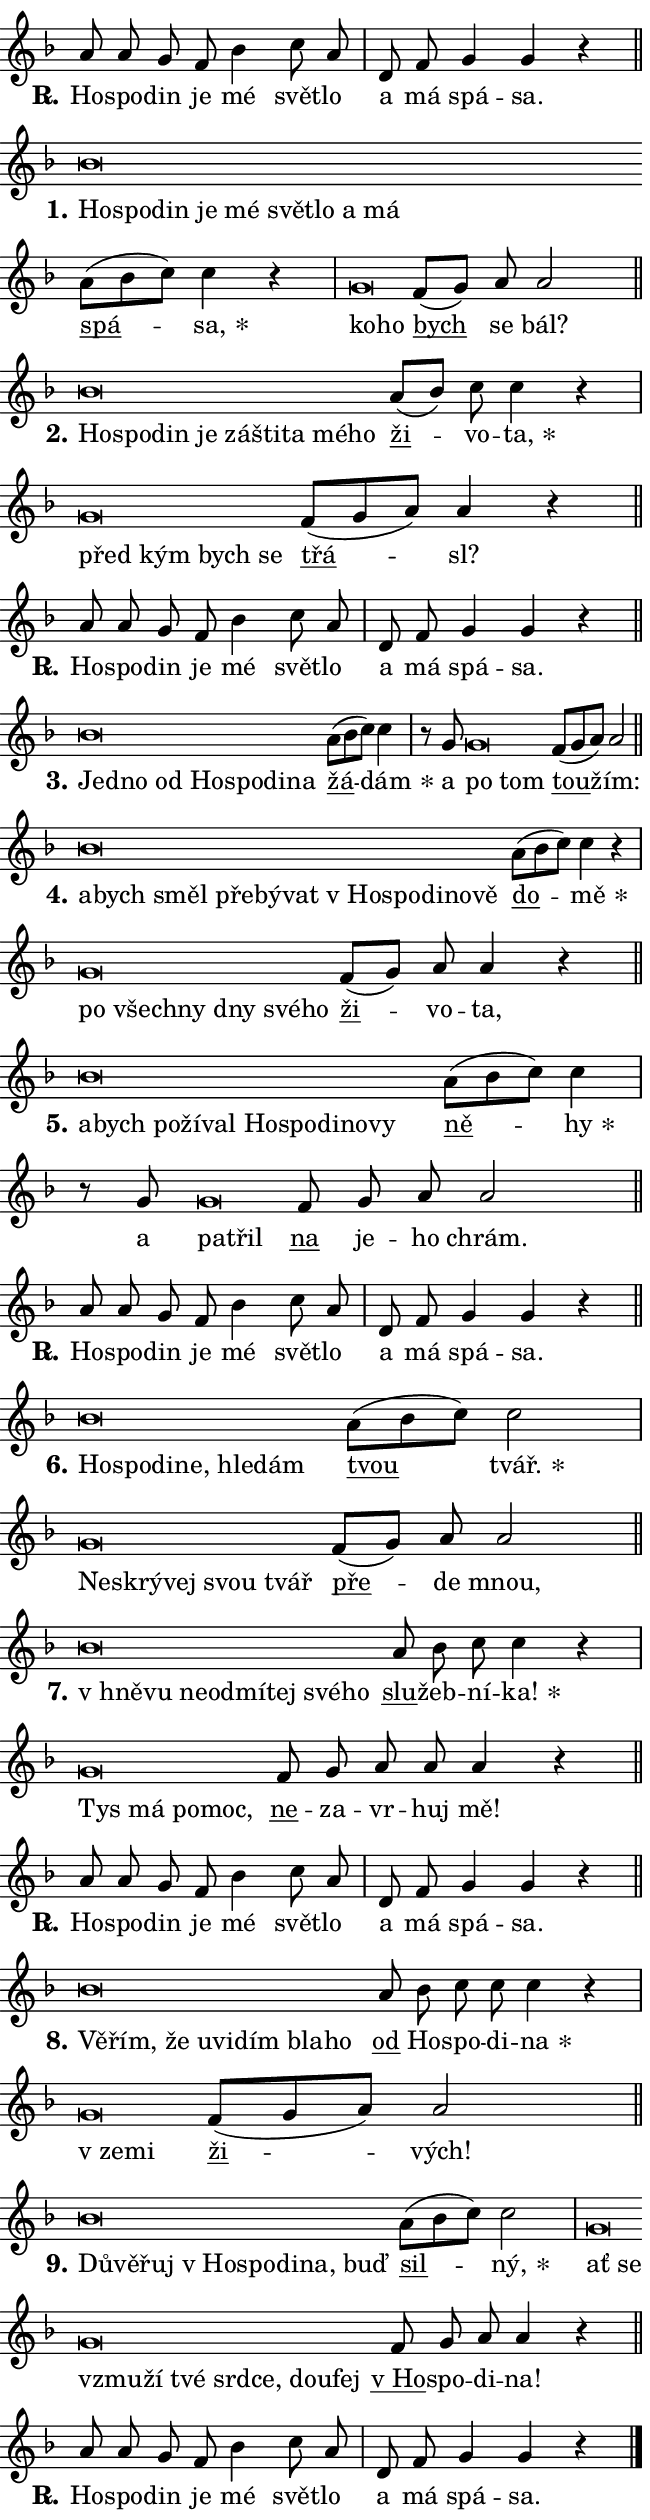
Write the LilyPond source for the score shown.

\version "2.24.0"
\header { tagline = "" }
\paper {
  indent = 0\cm
  top-margin = 0\cm
  right-margin = 0.13\cm % to fit lyric hyphens
  bottom-margin = 0\cm
  left-margin = 0\cm
  paper-width = 11\cm
  page-breaking = #ly:one-page-breaking
  system-system-spacing.basic-distance = #11
  score-system-spacing.basic-distance = #11
  ragged-last = ##f
}


%% Author: Thomas Morley
%% https://lists.gnu.org/archive/html/lilypond-user/2020-05/msg00002.html
#(define (line-position grob)
"Returns position of @var[grob} in current system:
   @code{'start}, if at first time-step
   @code{'end}, if at last time-step
   @code{'middle} otherwise
"
  (let* ((col (ly:item-get-column grob))
         (ln (ly:grob-object col 'left-neighbor))
         (rn (ly:grob-object col 'right-neighbor))
         (col-to-check-left (if (ly:grob? ln) ln col))
         (col-to-check-right (if (ly:grob? rn) rn col))
         (break-dir-left
           (and
             (ly:grob-property col-to-check-left 'non-musical #f)
             (ly:item-break-dir col-to-check-left)))
         (break-dir-right
           (and
             (ly:grob-property col-to-check-right 'non-musical #f)
             (ly:item-break-dir col-to-check-right))))
        (cond ((eqv? 1 break-dir-left) 'start)
              ((eqv? -1 break-dir-right) 'end)
              (else 'middle))))

#(define (tranparent-at-line-position vctor)
  (lambda (grob)
  "Relying on @code{line-position} select the relevant enry from @var{vctor}.
Used to determine transparency,"
    (case (line-position grob)
      ((end) (not (vector-ref vctor 0)))
      ((middle) (not (vector-ref vctor 1)))
      ((start) (not (vector-ref vctor 2))))))

noteHeadBreakVisibility =
#(define-music-function (break-visibility)(vector?)
"Makes @code{NoteHead}s transparent relying on @var{break-visibility}"
#{
  \override NoteHead.transparent =
    #(tranparent-at-line-position break-visibility)
#})

#(define delete-ledgers-for-transparent-note-heads
  (lambda (grob)
    "Reads whether a @code{NoteHead} is transparent.
If so this @code{NoteHead} is removed from @code{'note-heads} from
@var{grob}, which is supposed to be @code{LedgerLineSpanner}.
As a result ledgers are not printed for this @code{NoteHead}"
    (let* ((nhds-array (ly:grob-object grob 'note-heads))
           (nhds-list
             (if (ly:grob-array? nhds-array)
                 (ly:grob-array->list nhds-array)
                 '()))
           ;; Relies on the transparent-property being done before
           ;; Staff.LedgerLineSpanner.after-line-breaking is executed.
           ;; This is fragile ...
           (to-keep
             (remove
               (lambda (nhd)
                 (ly:grob-property nhd 'transparent #f))
               nhds-list)))
      ;; TODO find a better method to iterate over grob-arrays, similiar
      ;; to filter/remove etc for lists
      ;; For now rebuilt from scratch
      (set! (ly:grob-object grob 'note-heads)  '())
      (for-each
        (lambda (nhd)
          (ly:pointer-group-interface::add-grob grob 'note-heads nhd))
        to-keep))))

squashNotes = {
  \override NoteHead.X-extent = #'(-0.2 . 0.2)
  \override NoteHead.Y-extent = #'(-0.75 . 0)
  \override NoteHead.stencil =
    #(lambda (grob)
       (let ((pos (ly:grob-property grob 'staff-position)))
         (begin
           (if (< pos -7) (display "ERROR: Lower brevis then expected\n") (display ""))
           (if (<= pos -6) ly:text-interface::print ly:note-head::print))))
}
unSquashNotes = {
  \revert NoteHead.X-extent
  \revert NoteHead.Y-extent
  \revert NoteHead.stencil
}

hideNotes = \noteHeadBreakVisibility #begin-of-line-visible
unHideNotes = \noteHeadBreakVisibility #all-visible

% work-around for resetting accidentals
% https://lilypond.org/doc/v2.23/Documentation/notation/displaying-rhythms#unmetered-music
cadenzaMeasure = {
  \cadenzaOff
  \partial 1024 s1024
  \cadenzaOn
}

#(define-markup-command (accent layout props text) (markup?)
  "Underline accented syllable"
  (interpret-markup layout props
    #{\markup \override #'(offset . 4.3) \underline { #text }#}))

responsum = \markup \concat {
  "R" \hspace #-1.05 \path #0.1 #'((moveto 0 0.07) (lineto 0.9 0.8)) \hspace #0.05 "."
}

spaceSize = #0.6828661417322834 % exact space size for TeX Gyre Schola

\layout {
  \context {
    \Staff
    \remove "Time_signature_engraver"
    \override LedgerLineSpanner.after-line-breaking = #delete-ledgers-for-transparent-note-heads
  }
  \context {
    \Lyrics {
      \override LyricSpace.minimum-distance = \spaceSize
      \override LyricText.font-name = #"TeX Gyre Schola"
      \override LyricText.font-size = 1
      \override StanzaNumber.font-name = #"TeX Gyre Schola Bold"
      \override StanzaNumber.font-size = 1
    }
  }
  \context {
    \Score 
    \override NoteHead.text =
      #(lambda (grob) 
        (let ((pos (ly:grob-property grob 'staff-position)))
          #{\markup {
            \combine
              \halign #-0.55 \raise #(if (= pos -6) 0 0.5) \override #'(thickness . 2) \draw-line #'(3.2 . 0)
              \musicglyph "noteheads.sM1"
          }#}))
  }
}

% magnetic-lyrics.ily
%
%   written by
%     Jean Abou Samra <jean@abou-samra.fr>
%     Werner Lemberg <wl@gnu.org>
%
%   adapted by
%     Jiri Hon <jiri.hon@gmail.com>
%
% Version 2022-Apr-15

% https://www.mail-archive.com/lilypond-user@gnu.org/msg149350.html

#(define (Left_hyphen_pointer_engraver context)
   "Collect syllable-hyphen-syllable occurrences in lyrics and store
them in properties.  This engraver only looks to the left.  For
example, if the lyrics input is @code{foo -- bar}, it does the
following.

@itemize @bullet
@item
Set the @code{text} property of the @code{LyricHyphen} grob between
@q{foo} and @q{bar} to @code{foo}.

@item
Set the @code{left-hyphen} property of the @code{LyricText} grob with
text @q{foo} to the @code{LyricHyphen} grob between @q{foo} and
@q{bar}.
@end itemize

Use this auxiliary engraver in combination with the
@code{lyric-@/text::@/apply-@/magnetic-@/offset!} hook."
   (let ((hyphen #f)
         (text #f))
     (make-engraver
      (acknowledgers
       ((lyric-syllable-interface engraver grob source-engraver)
        (set! text grob)))
      (end-acknowledgers
       ((lyric-hyphen-interface engraver grob source-engraver)
        ;(when (not (grob::has-interface grob 'lyric-space-interface))
          (set! hyphen grob)));)
      ((stop-translation-timestep engraver)
       (when (and text hyphen)
         (ly:grob-set-object! text 'left-hyphen hyphen))
       (set! text #f)
       (set! hyphen #f)))))

#(define (lyric-text::apply-magnetic-offset! grob)
   "If the space between two syllables is less than the value in
property @code{LyricText@/.details@/.squash-threshold}, move the right
syllable to the left so that it gets concatenated with the left
syllable.

Use this function as a hook for
@code{LyricText@/.after-@/line-@/breaking} if the
@code{Left_@/hyphen_@/pointer_@/engraver} is active."
   (let ((hyphen (ly:grob-object grob 'left-hyphen #f)))
     (when hyphen
       (let ((left-text (ly:spanner-bound hyphen LEFT)))
         (when (grob::has-interface left-text 'lyric-syllable-interface)
           (let* ((common (ly:grob-common-refpoint grob left-text X))
                  (this-x-ext (ly:grob-extent grob common X))
                  (left-x-ext
                   (begin
                     ;; Trigger magnetism for left-text.
                     (ly:grob-property left-text 'after-line-breaking)
                     (ly:grob-extent left-text common X)))
                  ;; `delta` is the gap width between two syllables.
                  (delta (- (interval-start this-x-ext)
                            (interval-end left-x-ext)))
                  (details (ly:grob-property grob 'details))
                  (threshold (assoc-get 'squash-threshold details 0.2)))
             (when (< delta threshold)
               (let* (;; We have to manipulate the input text so that
                      ;; ligatures crossing syllable boundaries are not
                      ;; disabled.  For languages based on the Latin
                      ;; script this is essentially a beautification.
                      ;; However, for non-Western scripts it can be a
                      ;; necessity.
                      (lt (ly:grob-property left-text 'text))
                      (rt (ly:grob-property grob 'text))
                      (is-space (grob::has-interface hyphen 'lyric-space-interface))
                      (space (if is-space " " ""))
                      (extra-delta (if is-space spaceSize 0))
                      ;; Append new syllable.
                      (ltrt-space (if (and (string? lt) (string? rt))
                                (string-append lt space rt)
                                (make-concat-markup (list lt space rt))))
                      ;; Right-align `ltrt` to the right side.
                      (ltrt-space-markup (grob-interpret-markup
                               grob
                               (make-translate-markup
                                (cons (interval-length this-x-ext) 0)
                                (make-right-align-markup ltrt-space)))))
                 (begin
                   ;; Don't print `left-text`.
                   (ly:grob-set-property! left-text 'stencil #f)
                   ;; Set text and stencil (which holds all collected
                   ;; syllables so far) and shift it to the left.
                   (ly:grob-set-property! grob 'text ltrt-space)
                   (ly:grob-set-property! grob 'stencil ltrt-space-markup)
                   (ly:grob-translate-axis! grob (- (- delta extra-delta)) X))))))))))


#(define (lyric-hyphen::displace-bounds-first grob)
   ;; Make very sure this callback isn't triggered too early.
   (let ((left (ly:spanner-bound grob LEFT))
         (right (ly:spanner-bound grob RIGHT)))
     (ly:grob-property left 'after-line-breaking)
     (ly:grob-property right 'after-line-breaking)
     (ly:lyric-hyphen::print grob)))

squashThreshold = #0.4

\layout {
  \context {
    \Lyrics
    \consists #Left_hyphen_pointer_engraver
    \override LyricText.after-line-breaking =
      #lyric-text::apply-magnetic-offset!
    \override LyricHyphen.stencil = #lyric-hyphen::displace-bounds-first
    \override LyricText.details.squash-threshold = \squashThreshold
    \override LyricHyphen.minimum-distance = 0
    \override LyricHyphen.minimum-length = \squashThreshold
  }
}

squashText = \override LyricText.details.squash-threshold = 9999
unSquashText = \override LyricText.details.squash-threshold = \squashThreshold

leftText = \override LyricText.self-alignment-X = #LEFT
unLeftText = \revert LyricText.self-alignment-X

starOffset = #(lambda (grob) 
                (let ((x_offset (ly:self-alignment-interface::aligned-on-x-parent grob)))
                  (if (= x_offset 0) 0 (+ x_offset 1.2))))

star = #(define-music-function (syllable)(string?)
"Append star separator at the end of a syllable"
#{
  \once \override LyricText.X-offset = #starOffset
  \lyricmode { \markup {
    #syllable
    \override #'((font-name . "TeX Gyre Schola Bold")) \hspace #0.2 \lower #0.65 \larger "*"
  } }
#})

starAccent = #(define-music-function (syllable)(string?)
"Append star separator at the end of a syllable and make accent"
#{
  \once \override LyricText.X-offset = #starOffset
  \lyricmode { \markup {
    \accent #syllable
    \override #'((font-name . "TeX Gyre Schola Bold")) \hspace #0.2 \lower #0.65 \larger "*"
  } }
#})

breath = #(define-music-function (syllable)(string?)
"Append breathing indicator at the end of a syllable"
#{
  \lyricmode { \markup { #syllable "+" } }
#})

optionalBreath = #(define-music-function (syllable)(string?)
"Append optional breathing indicator at the end of a syllable"
#{
  \lyricmode { \markup { #syllable "(+)" } }
#})


\score {
    <<
        \new Voice = "melody" { \cadenzaOn \key f \major \relative { a'8 a g f bes4 c8 a \cadenzaMeasure \bar "|" d, f \bar "" g4 g r \cadenzaMeasure \bar "||" \break } }
        \new Lyrics \lyricsto "melody" { \lyricmode { \set stanza = \responsum
Ho -- spo -- din je mé svět -- lo a má spá -- sa. } }
    >>
    \layout {}
}

\score {
    <<
        \new Voice = "melody" { \cadenzaOn \key f \major \relative { \squashNotes bes'\breve*1/16 \hideNotes \breve*1/16 \bar "" \breve*1/16 \bar "" \breve*1/16 \bar "" \breve*1/16 \bar "" \breve*1/16 \bar "" \breve*1/16 \bar "" \breve*1/16 \breve*1/16 \bar "" \unHideNotes \unSquashNotes \bar "" a8[( bes c)] c4 r \cadenzaMeasure \bar "|" \squashNotes g\breve*1/16 \hideNotes \breve*1/16 \bar "" \unHideNotes \unSquashNotes \bar "" f8[( g)] a a2 \cadenzaMeasure \bar "||" \break } }
        \new Lyrics \lyricsto "melody" { \lyricmode { \set stanza = "1."
\leftText Ho -- \squashText spo -- din je mé svět -- lo a má \unLeftText \unSquashText \markup \accent spá -- \star sa, \leftText ko -- \squashText ho \unLeftText \unSquashText \markup \accent bych se bál? } }
    >>
    \layout {}
}

\score {
    <<
        \new Voice = "melody" { \cadenzaOn \key f \major \relative { \squashNotes bes'\breve*1/16 \hideNotes \breve*1/16 \bar "" \breve*1/16 \bar "" \breve*1/16 \bar "" \breve*1/16 \bar "" \breve*1/16 \bar "" \breve*1/16 \bar "" \breve*1/16 \breve*1/16 \bar "" \unHideNotes \unSquashNotes \bar "" a8[( bes)] c c4 r \cadenzaMeasure \bar "|" \squashNotes g\breve*1/16 \hideNotes \breve*1/16 \bar "" \breve*1/16 \breve*1/16 \bar "" \unHideNotes \unSquashNotes \bar "" f8[( g a)] a4 r \cadenzaMeasure \bar "||" \break } }
        \new Lyrics \lyricsto "melody" { \lyricmode { \set stanza = "2."
\leftText Ho -- \squashText spo -- din je zá -- šti -- ta mé -- ho \unLeftText \unSquashText \markup \accent ži -- vo -- \star ta, \leftText před \squashText kým bych se \unLeftText \unSquashText \markup \accent třá -- sl? } }
    >>
    \layout {}
}

\score {
    <<
        \new Voice = "melody" { \cadenzaOn \key f \major \relative { a'8 a g f bes4 c8 a \cadenzaMeasure \bar "|" d, f \bar "" g4 g r \cadenzaMeasure \bar "||" \break } }
        \new Lyrics \lyricsto "melody" { \lyricmode { \set stanza = \responsum
Ho -- spo -- din je mé svět -- lo a má spá -- sa. } }
    >>
    \layout {}
}

\score {
    <<
        \new Voice = "melody" { \cadenzaOn \key f \major \relative { \squashNotes bes'\breve*1/16 \hideNotes \breve*1/16 \bar "" \breve*1/16 \bar "" \breve*1/16 \bar "" \breve*1/16 \bar "" \breve*1/16 \breve*1/16 \bar "" \unHideNotes \unSquashNotes \bar "" a8[( bes c)] c4 \cadenzaMeasure \bar "|" r8 g8 \squashNotes g\breve*1/16 \hideNotes \breve*1/16 \bar "" \unHideNotes \unSquashNotes \bar "" f8[( g a)] a2 \cadenzaMeasure \bar "||" \break } }
        \new Lyrics \lyricsto "melody" { \lyricmode { \set stanza = "3."
\leftText Jed -- \squashText no od Ho -- spo -- di -- na \unLeftText \unSquashText \markup \accent žá -- \star dám a \leftText po \squashText tom \unLeftText \unSquashText \markup \accent tou -- žím: } }
    >>
    \layout {}
}

\score {
    <<
        \new Voice = "melody" { \cadenzaOn \key f \major \relative { \squashNotes bes'\breve*1/16 \hideNotes \breve*1/16 \bar "" \breve*1/16 \bar "" \breve*1/16 \bar "" \breve*1/16 \bar "" \breve*1/16 \bar "" \breve*1/16 \bar "" \breve*1/16 \bar "" \breve*1/16 \bar "" \breve*1/16 \breve*1/16 \bar "" \unHideNotes \unSquashNotes \bar "" a8[( bes c)] c4 r \cadenzaMeasure \bar "|" \squashNotes g\breve*1/16 \hideNotes \breve*1/16 \bar "" \breve*1/16 \bar "" \breve*1/16 \bar "" \breve*1/16 \breve*1/16 \bar "" \unHideNotes \unSquashNotes \bar "" f8[( g)] a a4 r \cadenzaMeasure \bar "||" \break } }
        \new Lyrics \lyricsto "melody" { \lyricmode { \set stanza = "4."
\leftText a -- \squashText bych směl pře -- bý -- vat "v Ho" -- spo -- di -- no -- vě \unLeftText \unSquashText \markup \accent do -- \star mě \leftText po \squashText všech -- ny dny své -- ho \unLeftText \unSquashText \markup \accent ži -- vo -- ta, } }
    >>
    \layout {}
}

\score {
    <<
        \new Voice = "melody" { \cadenzaOn \key f \major \relative { \squashNotes bes'\breve*1/16 \hideNotes \breve*1/16 \bar "" \breve*1/16 \bar "" \breve*1/16 \bar "" \breve*1/16 \bar "" \breve*1/16 \bar "" \breve*1/16 \bar "" \breve*1/16 \bar "" \breve*1/16 \breve*1/16 \bar "" \unHideNotes \unSquashNotes \bar "" a8[( bes c)] c4 \cadenzaMeasure \bar "|" r8 g8 \squashNotes g\breve*1/16 \hideNotes \breve*1/16 \bar "" \unHideNotes \unSquashNotes \bar "" f8 g a a2 \cadenzaMeasure \bar "||" \break } }
        \new Lyrics \lyricsto "melody" { \lyricmode { \set stanza = "5."
\leftText a -- \squashText bych po -- ží -- val Ho -- spo -- di -- no -- vy \unLeftText \unSquashText \markup \accent ně -- \star hy a \leftText pa -- \squashText třil \unLeftText \unSquashText \markup \accent na je -- ho chrám. } }
    >>
    \layout {}
}

\score {
    <<
        \new Voice = "melody" { \cadenzaOn \key f \major \relative { a'8 a g f bes4 c8 a \cadenzaMeasure \bar "|" d, f \bar "" g4 g r \cadenzaMeasure \bar "||" \break } }
        \new Lyrics \lyricsto "melody" { \lyricmode { \set stanza = \responsum
Ho -- spo -- din je mé svět -- lo a má spá -- sa. } }
    >>
    \layout {}
}

\score {
    <<
        \new Voice = "melody" { \cadenzaOn \key f \major \relative { \squashNotes bes'\breve*1/16 \hideNotes \breve*1/16 \bar "" \breve*1/16 \bar "" \breve*1/16 \bar "" \breve*1/16 \breve*1/16 \bar "" \unHideNotes \unSquashNotes \bar "" a8[( bes c)] c2 \cadenzaMeasure \bar "|" \squashNotes g\breve*1/16 \hideNotes \breve*1/16 \bar "" \breve*1/16 \bar "" \breve*1/16 \breve*1/16 \bar "" \unHideNotes \unSquashNotes \bar "" f8[( g)] a a2 \cadenzaMeasure \bar "||" \break } }
        \new Lyrics \lyricsto "melody" { \lyricmode { \set stanza = "6."
\leftText Ho -- \squashText spo -- di -- ne, hle -- dám \unLeftText \unSquashText \markup \accent tvou \star tvář. \leftText Ne -- \squashText skrý -- vej svou tvář \unLeftText \unSquashText \markup \accent pře -- de mnou, } }
    >>
    \layout {}
}

\score {
    <<
        \new Voice = "melody" { \cadenzaOn \key f \major \relative { \squashNotes bes'\breve*1/16 \hideNotes \breve*1/16 \bar "" \breve*1/16 \bar "" \breve*1/16 \bar "" \breve*1/16 \bar "" \breve*1/16 \bar "" \breve*1/16 \breve*1/16 \bar "" \unHideNotes \unSquashNotes \bar "" a8 bes c c4 r \cadenzaMeasure \bar "|" \squashNotes g\breve*1/16 \hideNotes \breve*1/16 \bar "" \breve*1/16 \breve*1/16 \bar "" \unHideNotes \unSquashNotes \bar "" f8 g a a a4 r \cadenzaMeasure \bar "||" \break } }
        \new Lyrics \lyricsto "melody" { \lyricmode { \set stanza = "7."
\leftText "v hně" -- \squashText vu ne -- od -- mí -- tej své -- ho \unLeftText \unSquashText \markup \accent slu -- žeb -- ní -- \star ka! \leftText Tys \squashText má po -- moc, \unLeftText \unSquashText \markup \accent ne -- za -- vr -- huj mě! } }
    >>
    \layout {}
}

\score {
    <<
        \new Voice = "melody" { \cadenzaOn \key f \major \relative { a'8 a g f bes4 c8 a \cadenzaMeasure \bar "|" d, f \bar "" g4 g r \cadenzaMeasure \bar "||" \break } }
        \new Lyrics \lyricsto "melody" { \lyricmode { \set stanza = \responsum
Ho -- spo -- din je mé svět -- lo a má spá -- sa. } }
    >>
    \layout {}
}

\score {
    <<
        \new Voice = "melody" { \cadenzaOn \key f \major \relative { \squashNotes bes'\breve*1/16 \hideNotes \breve*1/16 \bar "" \breve*1/16 \bar "" \breve*1/16 \bar "" \breve*1/16 \bar "" \breve*1/16 \bar "" \breve*1/16 \breve*1/16 \bar "" \unHideNotes \unSquashNotes \bar "" a8 bes c c c4 r \cadenzaMeasure \bar "|" \squashNotes g\breve*1/16 \hideNotes \breve*1/16 \bar "" \unHideNotes \unSquashNotes \bar "" f8[( g a)] a2 \cadenzaMeasure \bar "||" \break } }
        \new Lyrics \lyricsto "melody" { \lyricmode { \set stanza = "8."
\leftText Vě -- \squashText řím, že u -- vi -- dím bla -- ho \unLeftText \unSquashText \markup \accent od Ho -- spo -- di -- \star na \leftText "v ze" -- \squashText mi \unLeftText \unSquashText \markup \accent ži -- vých! } }
    >>
    \layout {}
}

\score {
    <<
        \new Voice = "melody" { \cadenzaOn \key f \major \relative { \squashNotes bes'\breve*1/16 \hideNotes \breve*1/16 \bar "" \breve*1/16 \bar "" \breve*1/16 \bar "" \breve*1/16 \bar "" \breve*1/16 \bar "" \breve*1/16 \breve*1/16 \bar "" \unHideNotes \unSquashNotes \bar "" a8[( bes c)] c2 \cadenzaMeasure \bar "|" \squashNotes g\breve*1/16 \hideNotes \breve*1/16 \bar "" \breve*1/16 \bar "" \breve*1/16 \bar "" \breve*1/16 \bar "" \breve*1/16 \bar "" \breve*1/16 \bar "" \breve*1/16 \breve*1/16 \bar "" \unHideNotes \unSquashNotes \bar "" f8 g a a4 r \cadenzaMeasure \bar "||" \break } }
        \new Lyrics \lyricsto "melody" { \lyricmode { \set stanza = "9."
\leftText Dů -- \squashText vě -- řuj "v Ho" -- spo -- di -- na, buď \unLeftText \unSquashText \markup \accent sil -- \star ný, \leftText ať \squashText se vzmu -- ží tvé srd -- ce, dou -- fej \unLeftText \unSquashText \markup \accent "v Ho" -- spo -- di -- na! } }
    >>
    \layout {}
}

\score {
    <<
        \new Voice = "melody" { \cadenzaOn \key f \major \relative { a'8 a g f bes4 c8 a \cadenzaMeasure \bar "|" d, f \bar "" g4 g r \cadenzaMeasure \bar "||" \break } \bar "|." }
        \new Lyrics \lyricsto "melody" { \lyricmode { \set stanza = \responsum
Ho -- spo -- din je mé svět -- lo a má spá -- sa. } }
    >>
    \layout {}
}
